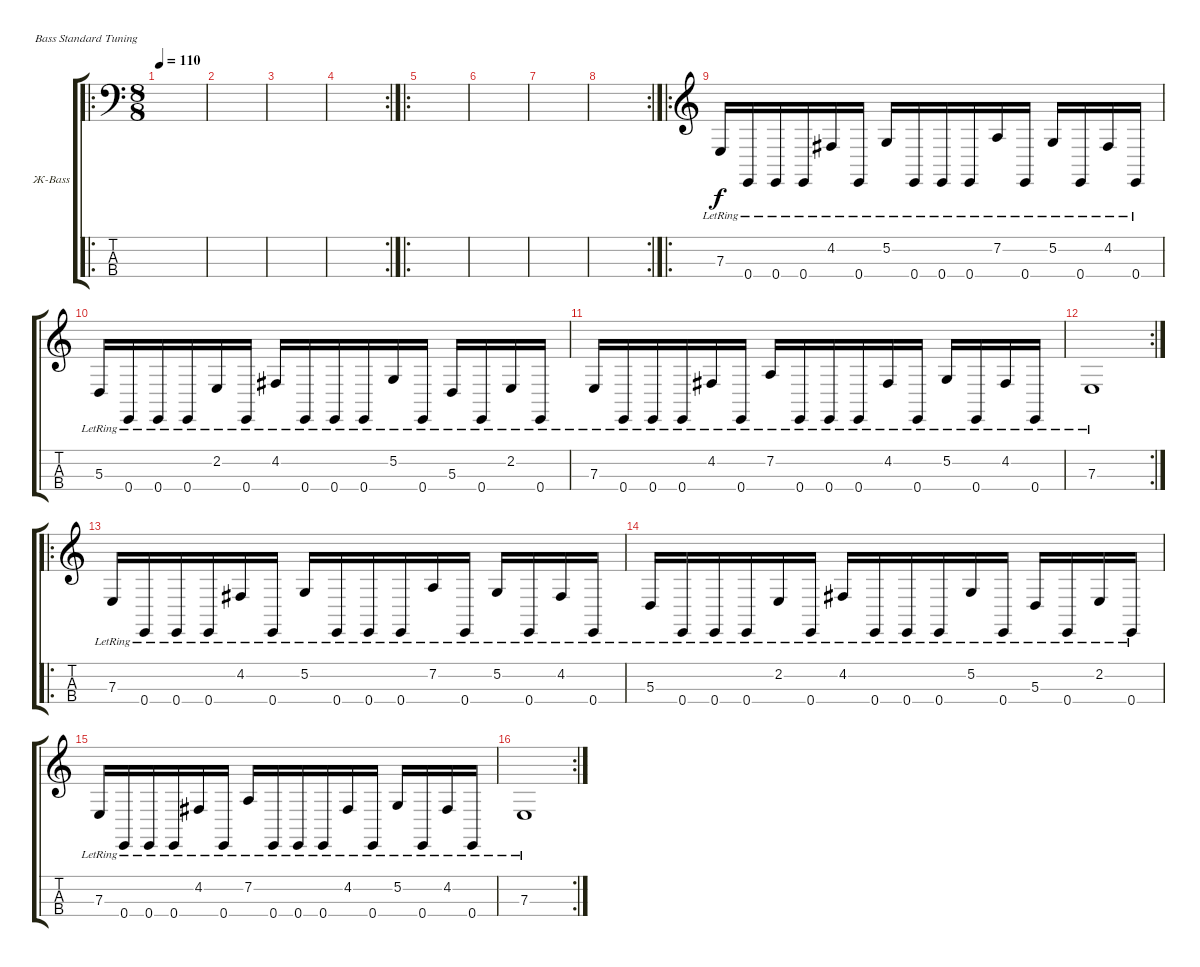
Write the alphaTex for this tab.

\bracketExtendMode groupsimilarinstruments
\firstSystemTrackNameOrientation horizontal
\otherSystemsTrackNameOrientation horizontal
\track ("Женя(Bass)" "Ж-Bass") {instrument electricbassfinger}
\staff {score tabs}
\tuning (G2 D2 A1 E1)
\ro
\ts (8 8)
\tempo 110
\clef f4
\ks c
|
|
|
\rc 2
|
\ro
|
|
|
\rc 2
|
\ro
\clef g2
7.3{lr}.16 0.4{lr}.16 0.4{lr}.16 0.4{lr}.16 4.2{lr}.16 0.4{lr}.16 5.2{lr}.16 0.4{lr}.16 0.4{lr}.16 0.4{lr}.16 7.2{lr}.16 0.4{lr}.16 5.2{lr}.16 0.4{lr}.16 4.2{lr}.16 0.4{lr}.16 |
5.3{lr}.16 0.4{lr}.16 0.4{lr}.16 0.4{lr}.16 2.2{lr}.16 0.4{lr}.16 4.2{lr}.16 0.4{lr}.16 0.4{lr}.16 0.4{lr}.16 5.2{lr}.16 0.4{lr}.16 5.3{lr}.16 0.4{lr}.16 2.2{lr}.16 0.4{lr}.16 |
7.3{lr}.16 0.4{lr}.16 0.4{lr}.16 0.4{lr}.16 4.2{lr}.16 0.4{lr}.16 7.2{lr}.16 0.4{lr}.16 0.4{lr}.16 0.4{lr}.16 4.2{lr}.16 0.4{lr}.16 5.2{lr}.16 0.4{lr}.16 4.2{lr}.16 0.4{lr}.16 |
\rc 2
7.3{lr}.1 |
\ro
7.3{lr}.16 0.4{lr}.16 0.4{lr}.16 0.4{lr}.16 4.2{lr}.16 0.4{lr}.16 5.2{lr}.16 0.4{lr}.16 0.4{lr}.16 0.4{lr}.16 7.2{lr}.16 0.4{lr}.16 5.2{lr}.16 0.4{lr}.16 4.2{lr}.16 0.4{lr}.16 |
5.3{lr}.16 0.4{lr}.16 0.4{lr}.16 0.4{lr}.16 2.2{lr}.16 0.4{lr}.16 4.2{lr}.16 0.4{lr}.16 0.4{lr}.16 0.4{lr}.16 5.2{lr}.16 0.4{lr}.16 5.3{lr}.16 0.4{lr}.16 2.2{lr}.16 0.4{lr}.16 |
7.3{lr}.16 0.4{lr}.16 0.4{lr}.16 0.4{lr}.16 4.2{lr}.16 0.4{lr}.16 7.2{lr}.16 0.4{lr}.16 0.4{lr}.16 0.4{lr}.16 4.2{lr}.16 0.4{lr}.16 5.2{lr}.16 0.4{lr}.16 4.2{lr}.16 0.4{lr}.16 |
\rc 2
7.3{lr}.1
